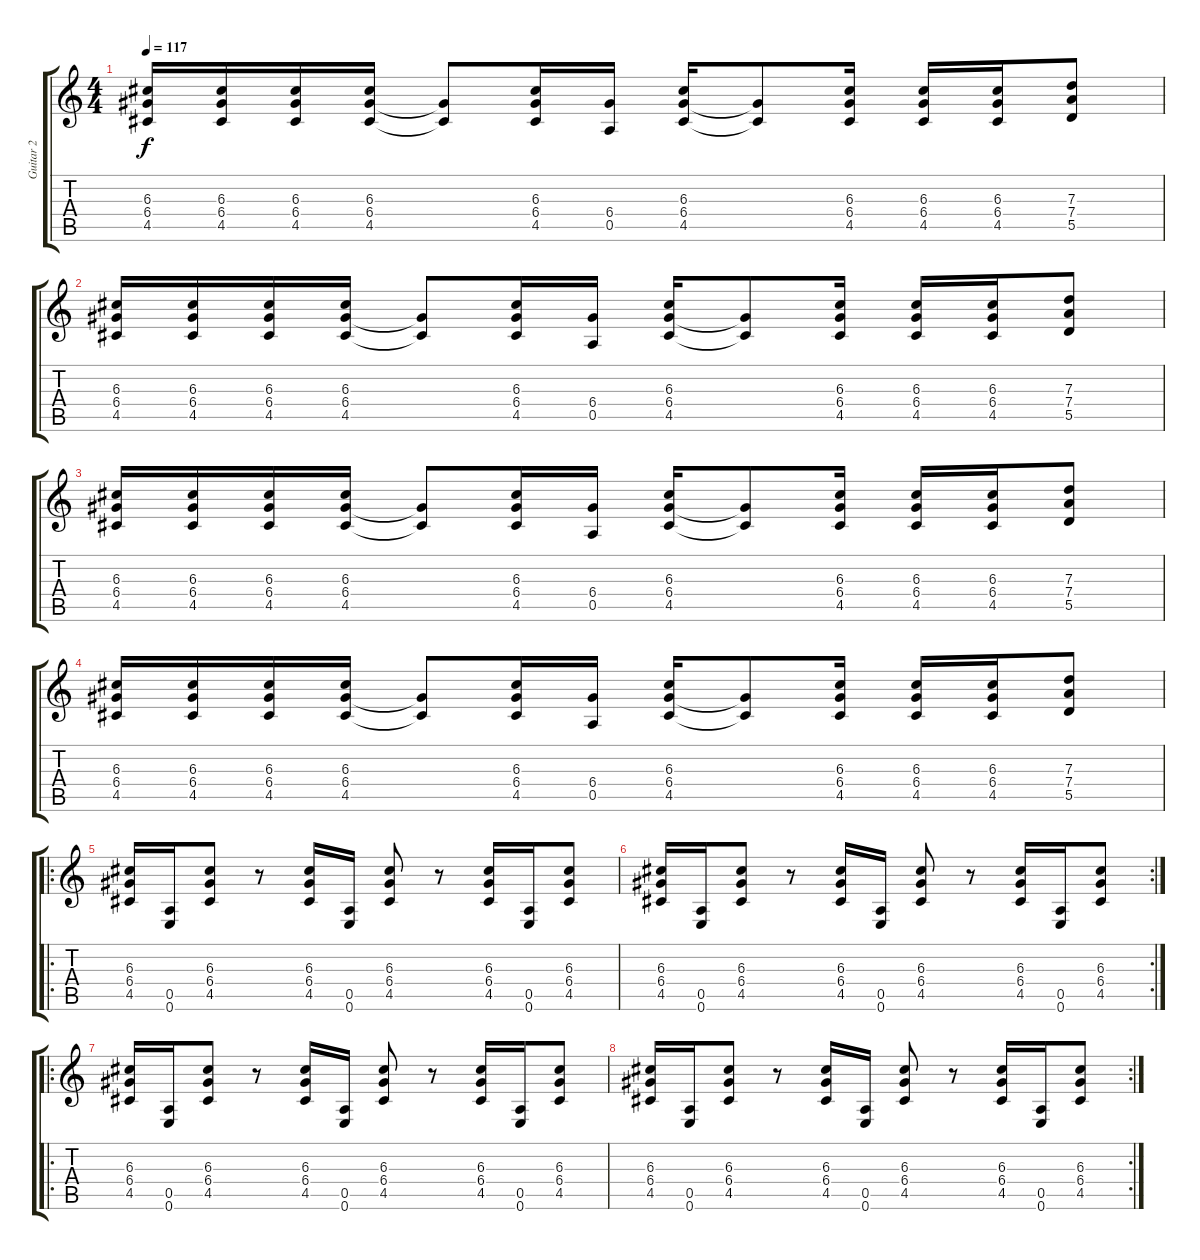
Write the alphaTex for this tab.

\track ("Guitar 2" "Guitar 2") {instrument distortionguitar}
\staff {score tabs}
\tuning (E4 B3 G3 D3 A2 E2) {hide}
\ts (4 4)
\tempo 117
\clef g2
\ks c
(6.3 6.4 4.5).16{dy f} (6.3 6.4 4.5).16 (6.3 6.4 4.5).16 (6.3 6.4 4.5).16 (6.4{t} 4.5{t}).8 (6.3 6.4 4.5).16 (6.4 0.5).16 (6.3 6.4 4.5).16 (6.4{t} 4.5{t}).8 (6.3 6.4 4.5).16 (6.3 6.4 4.5).16 (6.3 6.4 4.5).16 (7.3 7.4 5.5).8 |
(6.3 6.4 4.5).16 (6.3 6.4 4.5).16 (6.3 6.4 4.5).16 (6.3 6.4 4.5).16 (6.4{t} 4.5{t}).8 (6.3 6.4 4.5).16 (6.4 0.5).16 (6.3 6.4 4.5).16 (6.4{t} 4.5{t}).8 (6.3 6.4 4.5).16 (6.3 6.4 4.5).16 (6.3 6.4 4.5).16 (7.3 7.4 5.5).8 |
(6.3 6.4 4.5).16 (6.3 6.4 4.5).16 (6.3 6.4 4.5).16 (6.3 6.4 4.5).16 (6.4{t} 4.5{t}).8 (6.3 6.4 4.5).16 (6.4 0.5).16 (6.3 6.4 4.5).16 (6.4{t} 4.5{t}).8 (6.3 6.4 4.5).16 (6.3 6.4 4.5).16 (6.3 6.4 4.5).16 (7.3 7.4 5.5).8 |
(6.3 6.4 4.5).16 (6.3 6.4 4.5).16 (6.3 6.4 4.5).16 (6.3 6.4 4.5).16 (6.4{t} 4.5{t}).8 (6.3 6.4 4.5).16 (6.4 0.5).16 (6.3 6.4 4.5).16 (6.4{t} 4.5{t}).8 (6.3 6.4 4.5).16 (6.3 6.4 4.5).16 (6.3 6.4 4.5).16 (7.3 7.4 5.5).8 |
\ro
(6.3 6.4 4.5).16{instrument distortionguitar} (0.5 0.6).16 (6.3 6.4 4.5).8 r.8 (6.3 6.4 4.5).16 (0.5 0.6).16 (6.3 6.4 4.5).8 r.8 (6.3 6.4 4.5).16 (0.5 0.6).16 (6.3 6.4 4.5).8 |
\rc 2
(6.3 6.4 4.5).16 (0.5 0.6).16 (6.3 6.4 4.5).8 r.8 (6.3 6.4 4.5).16 (0.5 0.6).16 (6.3 6.4 4.5).8 r.8 (6.3 6.4 4.5).16 (0.5 0.6).16 (6.3 6.4 4.5).8 |
\ro
(6.3 6.4 4.5).16{instrument overdrivenguitar} (0.5 0.6).16 (6.3 6.4 4.5).8 r.8 (6.3 6.4 4.5).16 (0.5 0.6).16 (6.3 6.4 4.5).8 r.8 (6.3 6.4 4.5).16 (0.5 0.6).16 (6.3 6.4 4.5).8 |
\rc 2
(6.3 6.4 4.5).16 (0.5 0.6).16 (6.3 6.4 4.5).8 r.8 (6.3 6.4 4.5).16 (0.5 0.6).16 (6.3 6.4 4.5).8 r.8 (6.3 6.4 4.5).16 (0.5 0.6).16 (6.3 6.4 4.5).8
